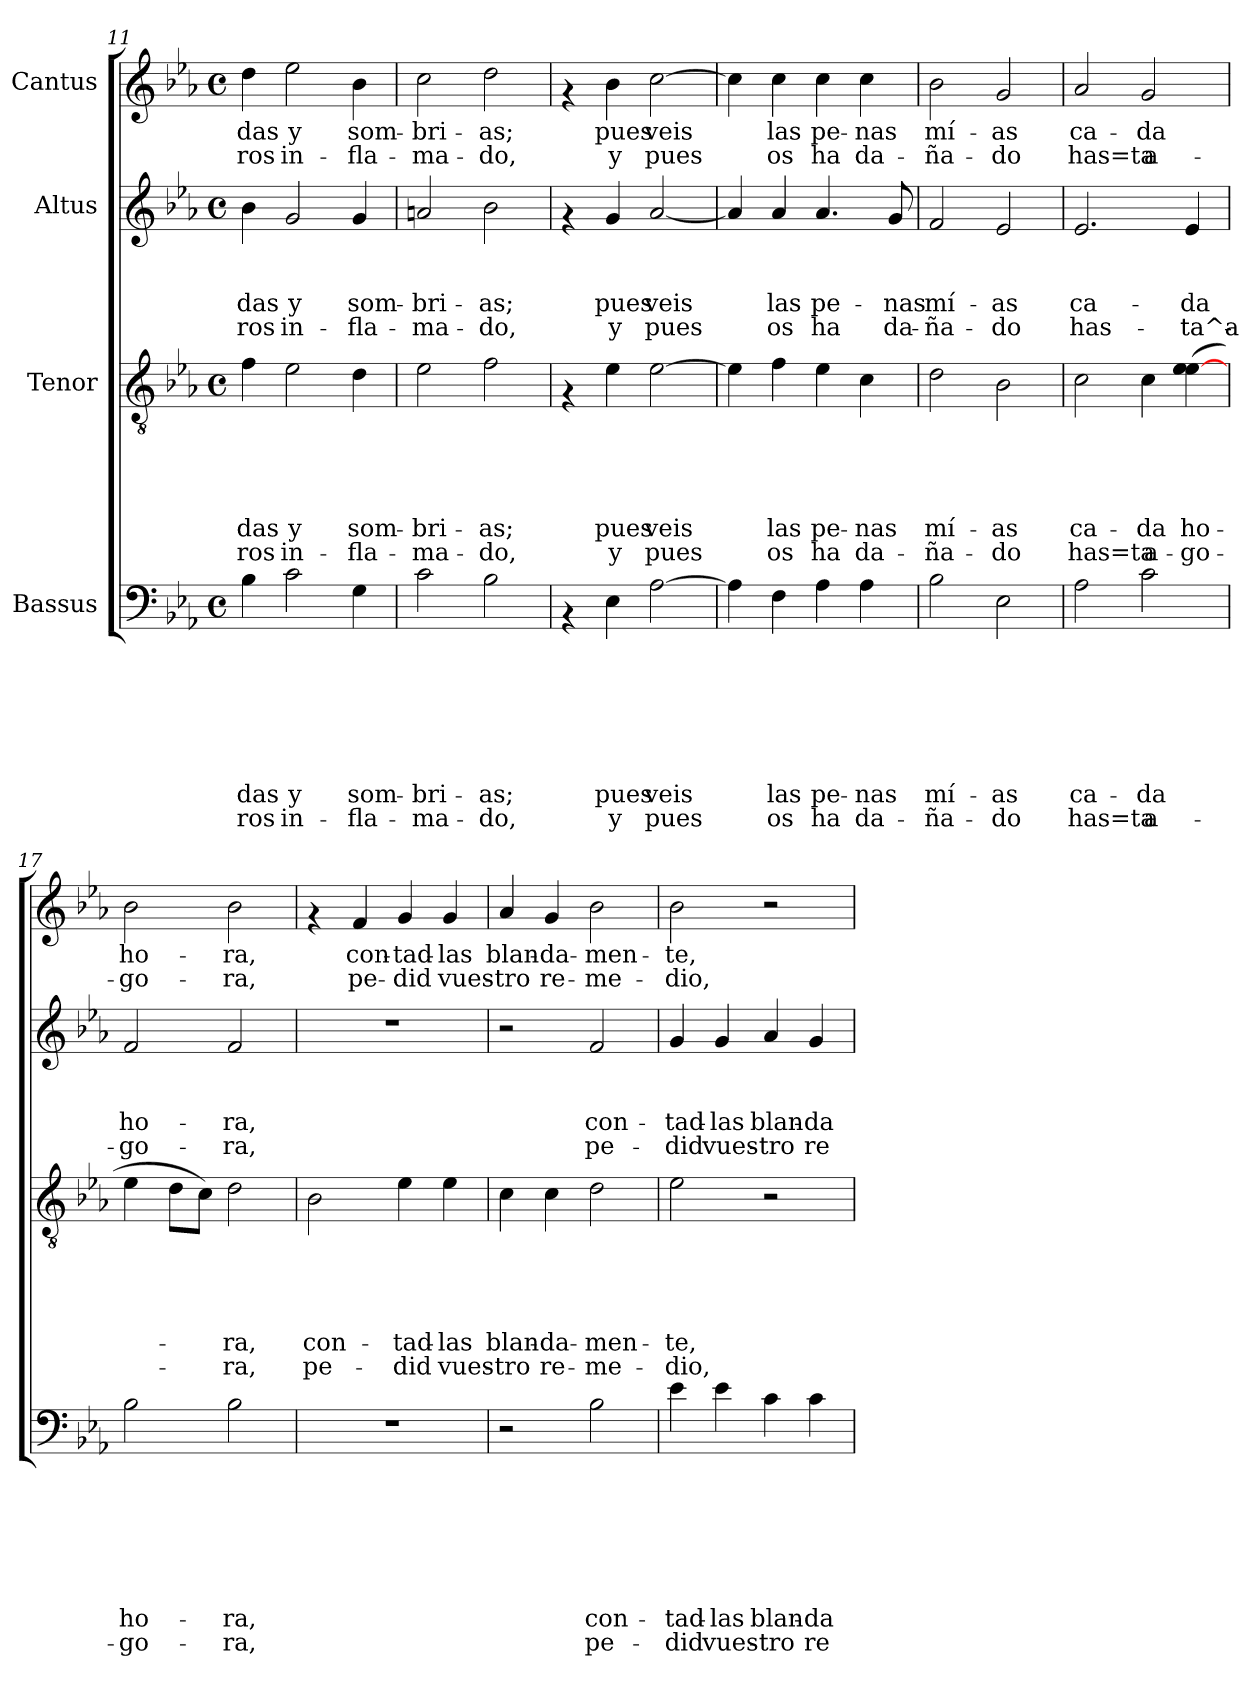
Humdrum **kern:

**kern	**text	**text	**text	**text	**text	**text	**text	**text	**kern	**text	**text	**text	**text	**text	**text	**kern	**text	**text	**text	**text	**kern	**text	**text
*part4	*part4	*part4	*part4	*part4	*part4	*part4	*part4	*part4	*part3	*part3	*part3	*part3	*part3	*part3	*part3	*part2	*part2	*part2	*part2	*part2	*part1	*part1	*part1
*staff4	*staff4	*staff4	*staff4	*staff4	*staff4	*staff4	*staff4	*staff4	*staff3	*staff3	*staff3	*staff3	*staff3	*staff3	*staff3	*staff2	*staff2	*staff2	*staff2	*staff2	*staff1	*staff1	*staff1
*I"Bassus	*	*	*	*	*	*	*	*	*I"Tenor	*	*	*	*	*	*	*I"Altus	*	*	*	*	*I"Cantus	*	*
*clefF4	*	*	*	*	*	*	*	*	*clefGv2	*	*	*	*	*	*	*clefG2	*	*	*	*	*clefG2	*	*
*k[b-e-a-]	*	*	*	*	*	*	*	*	*k[b-e-a-]	*	*	*	*	*	*	*k[b-e-a-]	*	*	*	*	*k[b-e-a-]	*	*
*E-:	*	*	*	*	*	*	*	*	*E-:	*	*	*	*	*	*	*E-:	*	*	*	*	*E-:	*	*
*M4/4	*	*	*	*	*	*	*	*	*M4/4	*	*	*	*	*	*	*M4/4	*	*	*	*	*M4/4	*	*
*met(c)	*	*	*	*	*	*	*	*	*met(c)	*	*	*	*	*	*	*met(c)	*	*	*	*	*met(c)	*	*
=11	=11	=11	=11	=11	=11	=11	=11	=11	=11	=11	=11	=11	=11	=11	=11	=11	=11	=11	=11	=11	=11	=11	=11
!	!	!	!	!	!	!	!LO:LY:b	!LO:LY:b	!	!	!	!	!	!LO:LY:b	!LO:LY:b	!	!	!	!LO:LY:b	!LO:LY:b	!	!LO:LY:b	!LO:LY:b
4B-\	.	.	.	.	.	.	-das	-ros	4f\	.	.	.	.	-das	-ros	4b-\	.	.	-das	-ros	4dd\	-das	-ros
!	!	!	!	!	!	!	!LO:LY:b	!LO:LY:b	!	!	!	!	!	!LO:LY:b	!LO:LY:b	!	!	!	!LO:LY:b	!LO:LY:b	!	!LO:LY:b	!LO:LY:b
2c\	.	.	.	.	.	.	y	in-	2e-\	.	.	.	.	y	in-	2g/	.	.	y	in-	2ee-\	y	in-
!	!	!	!	!	!	!	!LO:LY:b	!LO:LY:b	!	!	!	!	!	!LO:LY:b	!LO:LY:b	!	!	!	!LO:LY:b	!LO:LY:b	!	!LO:LY:b	!LO:LY:b
4G\	.	.	.	.	.	.	som-	-fla-	4d\	.	.	.	.	som-	-fla-	4g/	.	.	som-	-fla-	4b-\	som-	-fla-
=12	=12	=12	=12	=12	=12	=12	=12	=12	=12	=12	=12	=12	=12	=12	=12	=12	=12	=12	=12	=12	=12	=12	=12
!	!	!	!	!	!	!	!LO:LY:b	!LO:LY:b	!	!	!	!	!	!LO:LY:b	!LO:LY:b	!	!	!	!LO:LY:b	!LO:LY:b	!	!LO:LY:b	!LO:LY:b
2c\	.	.	.	.	.	.	-bri-	-ma-	2e-\	.	.	.	.	-bri-	-ma-	2an/	.	.	-bri-	-ma-	2cc\	-bri-	-ma-
!	!	!	!	!	!	!	!LO:LY:b	!LO:LY:b	!	!	!	!	!	!LO:LY:b	!LO:LY:b	!	!	!	!LO:LY:b	!LO:LY:b	!	!LO:LY:b	!LO:LY:b
2B-\	.	.	.	.	.	.	-as;	-do,	2f\	.	.	.	.	-as;	-do,	2b-\	.	.	-as;	-do,	2dd\	-as;	-do,
=13	=13	=13	=13	=13	=13	=13	=13	=13	=13	=13	=13	=13	=13	=13	=13	=13	=13	=13	=13	=13	=13	=13	=13
4rAA	.	.	.	.	.	.	.	.	4rF	.	.	.	.	.	.	4rf	.	.	.	.	4rf	.	.
!	!	!	!	!	!	!	!LO:LY:b	!LO:LY:b	!	!	!	!	!	!LO:LY:b	!LO:LY:b	!	!	!	!LO:LY:b	!LO:LY:b	!	!LO:LY:b	!LO:LY:b
4E-\	.	.	.	.	.	.	pues	y	4e-\	.	.	.	.	pues	y	4g/	.	.	pues	y	4b-\	pues	y
!	!	!	!	!	!	!	!LO:LY:b	!LO:LY:b	!	!	!	!	!	!LO:LY:b	!LO:LY:b	!	!	!	!LO:LY:b	!LO:LY:b	!	!LO:LY:b	!LO:LY:b
[>2A-\	.	.	.	.	.	.	veis	pues	[>2e-\	.	.	.	.	veis	pues	[<2a-/	.	.	veis	pues	[>2cc\	veis	pues
=14	=14	=14	=14	=14	=14	=14	=14	=14	=14	=14	=14	=14	=14	=14	=14	=14	=14	=14	=14	=14	=14	=14	=14
4A-\]	.	.	.	.	.	.	.	.	4e-\]	.	.	.	.	.	.	4a-/]	.	.	.	.	4cc\]	.	.
!	!	!	!	!	!	!	!LO:LY:b	!LO:LY:b	!	!	!	!	!	!LO:LY:b	!LO:LY:b	!	!	!	!LO:LY:b	!LO:LY:b	!	!LO:LY:b	!LO:LY:b
4F\	.	.	.	.	.	.	las	os	4f\	.	.	.	.	las	os	4a-/	.	.	las	os	4cc\	las	os
!	!	!	!	!	!	!	!LO:LY:b	!LO:LY:b	!	!	!	!	!	!LO:LY:b	!LO:LY:b	!	!	!	!LO:LY:b	!LO:LY:b	!	!LO:LY:b	!LO:LY:b
4A-\	.	.	.	.	.	.	pe-	ha	4e-\	.	.	.	.	pe-	ha	4.a-/	.	.	pe-	ha	4cc\	pe-	ha
!	!	!	!	!	!	!	!LO:LY:b	!LO:LY:b	!	!	!	!	!	!LO:LY:b	!LO:LY:b	!	!	!	!	!	!	!LO:LY:b	!LO:LY:b
4A-\	.	.	.	.	.	.	-nas	da-	4c\	.	.	.	.	-nas	da-	.	.	.	.	.	4cc\	-nas	da-
!	!	!	!	!	!	!	!	!	!	!	!	!	!	!	!	!	!	!	!LO:LY:b	!LO:LY:b	!	!	!
.	.	.	.	.	.	.	.	.	.	.	.	.	.	.	.	8g/	.	.	-nas	da-	.	.	.
=15	=15	=15	=15	=15	=15	=15	=15	=15	=15	=15	=15	=15	=15	=15	=15	=15	=15	=15	=15	=15	=15	=15	=15
!	!	!	!	!	!	!	!LO:LY:b	!LO:LY:b	!	!	!	!	!	!LO:LY:b	!LO:LY:b	!	!	!	!LO:LY:b	!LO:LY:b	!	!LO:LY:b	!LO:LY:b
2B-\	.	.	.	.	.	.	mí-	-ña-	2d\	.	.	.	.	mí-	-ña-	2f/	.	.	mí-	-ña-	2b-\	mí-	-ña-
!	!	!	!	!	!	!	!LO:LY:b	!LO:LY:b	!	!	!	!	!	!LO:LY:b	!LO:LY:b	!	!	!	!LO:LY:b	!LO:LY:b	!	!LO:LY:b	!LO:LY:b
2E-\	.	.	.	.	.	.	-as	-do	2B-\	.	.	.	.	-as	-do	2e-/	.	.	-as	-do	2g/	-as	-do
!!LO:PB:g=z
=16	=16	=16	=16	=16	=16	=16	=16	=16	=16	=16	=16	=16	=16	=16	=16	=16	=16	=16	=16	=16	=16	=16	=16
!	!	!	!	!	!	!	!LO:LY:b	!LO:LY:b	!	!	!	!	!	!LO:LY:b	!LO:LY:b	!	!	!	!LO:LY:b	!LO:LY:b	!	!LO:LY:b	!LO:LY:b
2A-\	.	.	.	.	.	.	ca-	has=ta	2c\	.	.	.	.	ca-	has=ta	2.e-/	.	.	ca-	has-	2a-/	ca-	has=ta
!	!	!	!	!	!	!	!LO:LY:b	!LO:LY:b	!	!	!	!	!	!LO:LY:b	!LO:LY:b	!	!	!	!	!	!	!LO:LY:b	!LO:LY:b
2c\	.	.	.	.	.	.	-da	a-	4c\	.	.	.	.	-da	a-	.	.	.	.	.	2g/	-da	a-
!	!	!	!	!	!	!	!	!	!	!	!	!	!	!LO:LY:b	!LO:LY:b	!	!	!	!LO:LY:b	!LO:LY:b	!	!	!
.	.	.	.	.	.	.	.	.	(>4e-\ [>4e-\	.	.	.	.	ho-	-go-	4e-/	.	.	-da	-ta^a-	.	.	.
=17	=17	=17	=17	=17	=17	=17	=17	=17	=17	=17	=17	=17	=17	=17	=17	=17	=17	=17	=17	=17	=17	=17	=17
!	!	!	!	!	!	!	!LO:LY:b	!LO:LY:b	!	!	!	!	!	!	!	!	!	!	!LO:LY:b	!LO:LY:b	!	!LO:LY:b	!LO:LY:b
2B-\	.	.	.	.	.	.	ho-	-go-	4e-\	.	.	.	.	.	.	2f/	.	.	ho-	-go-	2b-\	ho-	-go-
.	.	.	.	.	.	.	.	.	8d\L	.	.	.	.	.	.	.	.	.	.	.	.	.	.
.	.	.	.	.	.	.	.	.	8c\J)	.	.	.	.	.	.	.	.	.	.	.	.	.	.
!	!	!	!	!	!	!	!LO:LY:b	!LO:LY:b	!	!	!	!	!	!LO:LY:b	!LO:LY:b	!	!	!	!LO:LY:b	!LO:LY:b	!	!LO:LY:b	!LO:LY:b
2B-\	.	.	.	.	.	.	-ra,	-ra,	2d\	.	.	.	.	-ra,	-ra,	2f/	.	.	-ra,	-ra,	2b-\	-ra,	-ra,
=18	=18	=18	=18	=18	=18	=18	=18	=18	=18	=18	=18	=18	=18	=18	=18	=18	=18	=18	=18	=18	=18	=18	=18
!	!	!	!	!	!	!	!	!	!	!	!	!	!	!LO:LY:b	!LO:LY:b	!	!	!	!	!	!	!	!
1r	.	.	.	.	.	.	.	.	2B-\	.	.	.	.	con-	pe-	1r	.	.	.	.	4rf	.	.
!	!	!	!	!	!	!	!	!	!	!	!	!	!	!	!	!	!	!	!	!	!	!LO:LY:b	!LO:LY:b
.	.	.	.	.	.	.	.	.	.	.	.	.	.	.	.	.	.	.	.	.	4f/	con-	pe-
!	!	!	!	!	!	!	!	!	!	!	!	!	!	!LO:LY:b	!LO:LY:b	!	!	!	!	!	!	!LO:LY:b	!LO:LY:b
.	.	.	.	.	.	.	.	.	4e-\	.	.	.	.	-tad-	-did	.	.	.	.	.	4g/	-tad-	-did
!	!	!	!	!	!	!	!	!	!	!	!	!	!	!LO:LY:b	!LO:LY:b	!	!	!	!	!	!	!LO:LY:b	!LO:LY:b
.	.	.	.	.	.	.	.	.	4e-\	.	.	.	.	-las	vues-	.	.	.	.	.	4g/	-las	vues-
=19	=19	=19	=19	=19	=19	=19	=19	=19	=19	=19	=19	=19	=19	=19	=19	=19	=19	=19	=19	=19	=19	=19	=19
!	!	!	!	!	!	!	!	!	!	!	!	!	!	!LO:LY:b	!LO:LY:b	!	!	!	!	!	!	!LO:LY:b	!LO:LY:b
2r	.	.	.	.	.	.	.	.	4c\	.	.	.	.	blan-	-tro	2r	.	.	.	.	4a-/	blan-	-tro
!	!	!	!	!	!	!	!	!	!	!	!	!	!	!LO:LY:b	!LO:LY:b	!	!	!	!	!	!	!LO:LY:b	!LO:LY:b
.	.	.	.	.	.	.	.	.	4c\	.	.	.	.	-da-	re-	.	.	.	.	.	4g/	-da-	re-
!	!	!	!	!	!	!	!LO:LY:b	!LO:LY:b	!	!	!	!	!	!LO:LY:b	!LO:LY:b	!	!	!	!LO:LY:b	!LO:LY:b	!	!LO:LY:b	!LO:LY:b
2B-\	.	.	.	.	.	.	con-	pe-	2d\	.	.	.	.	-men-	-me-	2f/	.	.	con-	pe-	2b-\	-men-	-me-
=20	=20	=20	=20	=20	=20	=20	=20	=20	=20	=20	=20	=20	=20	=20	=20	=20	=20	=20	=20	=20	=20	=20	=20
!	!	!	!	!	!	!	!LO:LY:b	!LO:LY:b	!	!	!	!	!	!LO:LY:b	!LO:LY:b	!	!	!	!LO:LY:b	!LO:LY:b	!	!LO:LY:b	!LO:LY:b
4e-\	.	.	.	.	.	.	-tad-	-did	2e-\	.	.	.	.	-te,	-dio,	4g/	.	.	-tad-	-did	2b-\	-te,	-dio,
!	!	!	!	!	!	!	!LO:LY:b	!LO:LY:b	!	!	!	!	!	!	!	!	!	!	!LO:LY:b	!LO:LY:b	!	!	!
4e-\	.	.	.	.	.	.	-las	vues-	.	.	.	.	.	.	.	4g/	.	.	-las	vues-	.	.	.
!	!	!	!	!	!	!	!LO:LY:b	!LO:LY:b	!	!	!	!	!	!	!	!	!	!	!LO:LY:b	!LO:LY:b	!	!	!
4c\	.	.	.	.	.	.	blan-	-tro	2r	.	.	.	.	.	.	4a-/	.	.	blan-	-tro	2r	.	.
!	!	!	!	!	!	!	!LO:LY:b	!LO:LY:b	!	!	!	!	!	!	!	!	!	!	!LO:LY:b	!LO:LY:b	!	!	!
4c\	.	.	.	.	.	.	-da-	re-	.	.	.	.	.	.	.	4g/	.	.	-da-	re-	.	.	.
=	=	=	=	=	=	=	=	=	=	=	=	=	=	=	=	=	=	=	=	=	=	=	=
*-	*-	*-	*-	*-	*-	*-	*-	*-	*-	*-	*-	*-	*-	*-	*-	*-	*-	*-	*-	*-	*-	*-	*-
